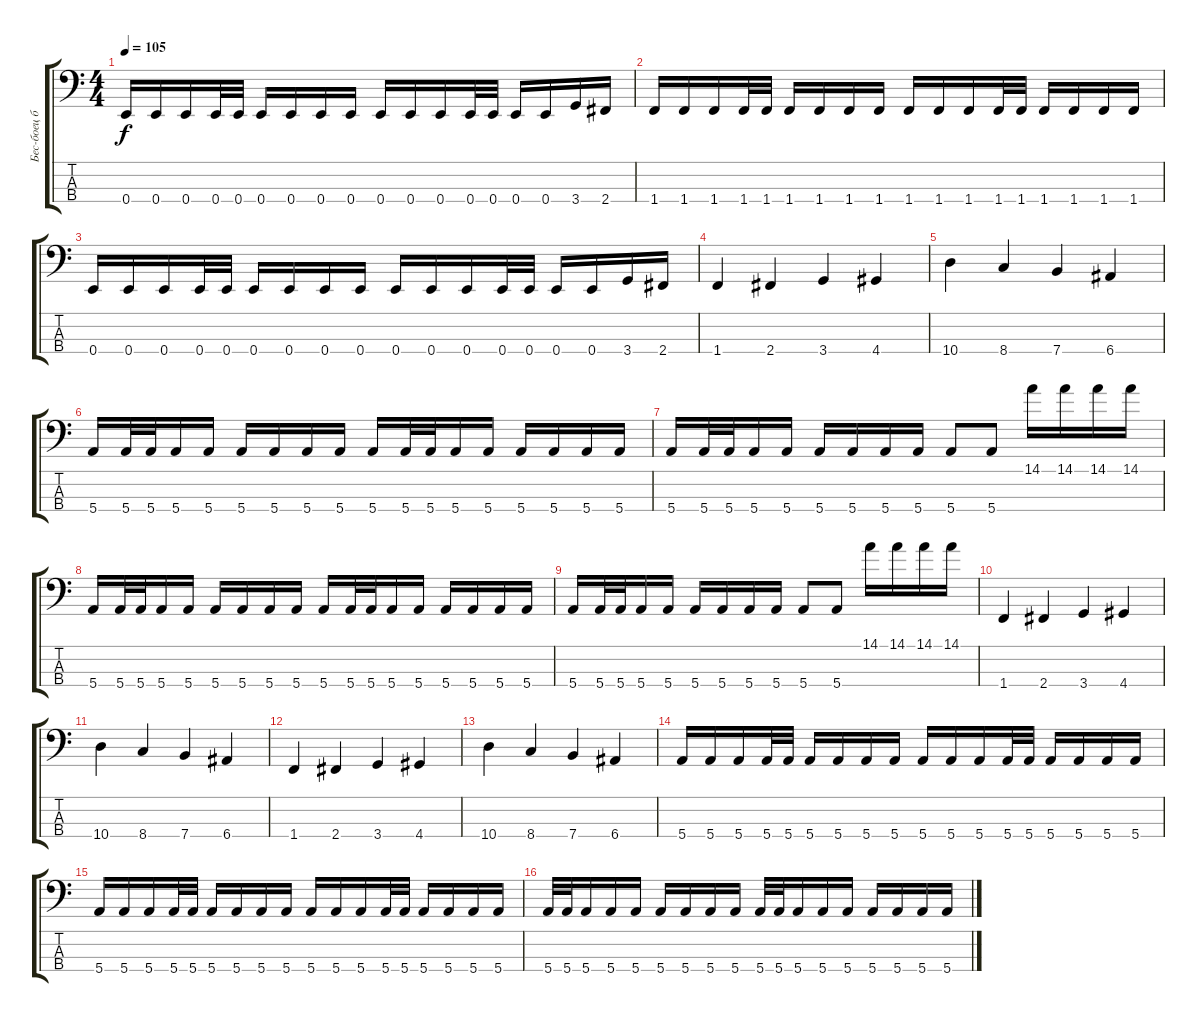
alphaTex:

\track ("Бес-боец басуха" "Бес-боец б") {instrument electricbassfinger}
\staff {score tabs}
\tuning (G2 D2 A1 E1) {hide}
\ts (4 4)
\tempo 105
\clef f4
\ks c
0.4.16{dy f} 0.4.16 0.4.16 0.4.32 0.4.32 0.4.16 0.4.16 0.4.16 0.4.16 0.4.16 0.4.16 0.4.16 0.4.32 0.4.32 0.4.16 0.4.16 3.4.16 2.4.16 |
1.4.16 1.4.16 1.4.16 1.4.32 1.4.32 1.4.16 1.4.16 1.4.16 1.4.16 1.4.16 1.4.16 1.4.16 1.4.32 1.4.32 1.4.16 1.4.16 1.4.16 1.4.16 |
0.4.16 0.4.16 0.4.16 0.4.32 0.4.32 0.4.16 0.4.16 0.4.16 0.4.16 0.4.16 0.4.16 0.4.16 0.4.32 0.4.32 0.4.16 0.4.16 3.4.16 2.4.16 |
1.4.4 2.4.4 3.4.4 4.4.4 |
10.4.4 8.4.4 7.4.4 6.4.4 |
5.4.16 5.4.32 5.4.32 5.4.16 5.4.16 5.4.16 5.4.16 5.4.16 5.4.16 5.4.16 5.4.32 5.4.32 5.4.16 5.4.16 5.4.16 5.4.16 5.4.16 5.4.16 |
5.4.16 5.4.32 5.4.32 5.4.16 5.4.16 5.4.16 5.4.16 5.4.16 5.4.16 5.4.8 5.4.8 14.1.16 14.1.16 14.1.16 14.1.16 |
5.4.16 5.4.32 5.4.32 5.4.16 5.4.16 5.4.16 5.4.16 5.4.16 5.4.16 5.4.16 5.4.32 5.4.32 5.4.16 5.4.16 5.4.16 5.4.16 5.4.16 5.4.16 |
5.4.16 5.4.32 5.4.32 5.4.16 5.4.16 5.4.16 5.4.16 5.4.16 5.4.16 5.4.8 5.4.8 14.1.16 14.1.16 14.1.16 14.1.16 |
1.4.4 2.4.4 3.4.4 4.4.4 |
10.4.4 8.4.4 7.4.4 6.4.4 |
1.4.4 2.4.4 3.4.4 4.4.4 |
10.4.4 8.4.4 7.4.4 6.4.4 |
5.4.16 5.4.16 5.4.16 5.4.32 5.4.32 5.4.16 5.4.16 5.4.16 5.4.16 5.4.16 5.4.16 5.4.16 5.4.32 5.4.32 5.4.16 5.4.16 5.4.16 5.4.16 |
5.4.16 5.4.16 5.4.16 5.4.32 5.4.32 5.4.16 5.4.16 5.4.16 5.4.16 5.4.16 5.4.16 5.4.16 5.4.32 5.4.32 5.4.16 5.4.16 5.4.16 5.4.16 |
5.4.32 5.4.32 5.4.16 5.4.16 5.4.16 5.4.16 5.4.16 5.4.16 5.4.16 5.4.32 5.4.32 5.4.16 5.4.16 5.4.16 5.4.16 5.4.16 5.4.16 5.4.16
